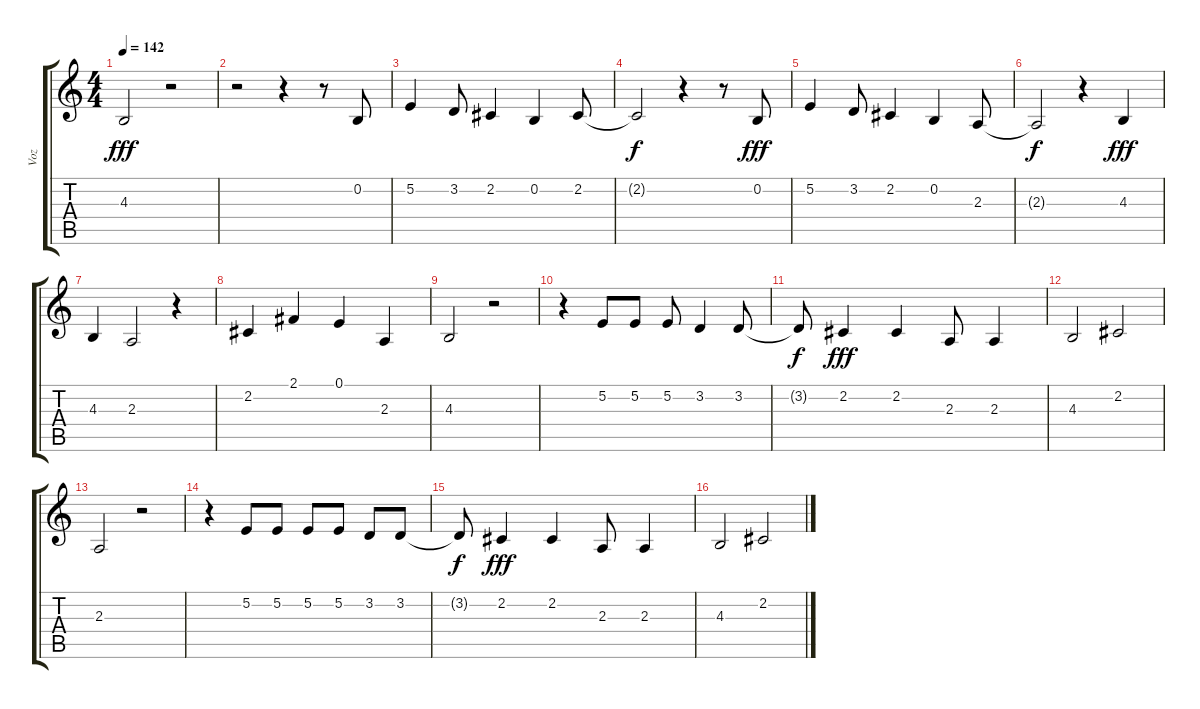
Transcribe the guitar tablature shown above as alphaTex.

\track ("Voz" "Voz") {instrument lead1square}
\staff {score tabs}
\tuning (E4 B3 G3 D3 A2 E2) {hide}
\ts (4 4)
\tempo 142
\clef g2
\ks c
4.3.2{dy fff} r.2 |
r.2 r.4 r.8 0.2.8 |
5.2.4 3.2.8 2.2.4 0.2.4 2.2.8 |
2.2{t}.2{dy f} r.4 r.8 0.2.8{dy fff} |
5.2.4 3.2.8 2.2.4 0.2.4 2.3.8 |
2.3{t}.2{dy f} r.4 4.3.4{dy fff} |
4.3.4 2.3.2 r.4 |
2.2.4 2.1.4 0.1.4 2.3.4 |
4.3.2 r.2 |
r.4 5.2.8 5.2.8 5.2.8 3.2.4 3.2.8 |
3.2{t}.8{dy f} 2.2.4{dy fff} 2.2.4 2.3.8 2.3.4 |
4.3.2 2.2.2 |
2.3.2 r.2 |
r.4 5.2.8 5.2.8 5.2.8 5.2.8 3.2.8 3.2.8 |
3.2{t}.8{dy f} 2.2.4{dy fff} 2.2.4 2.3.8 2.3.4 |
4.3.2 2.2.2
